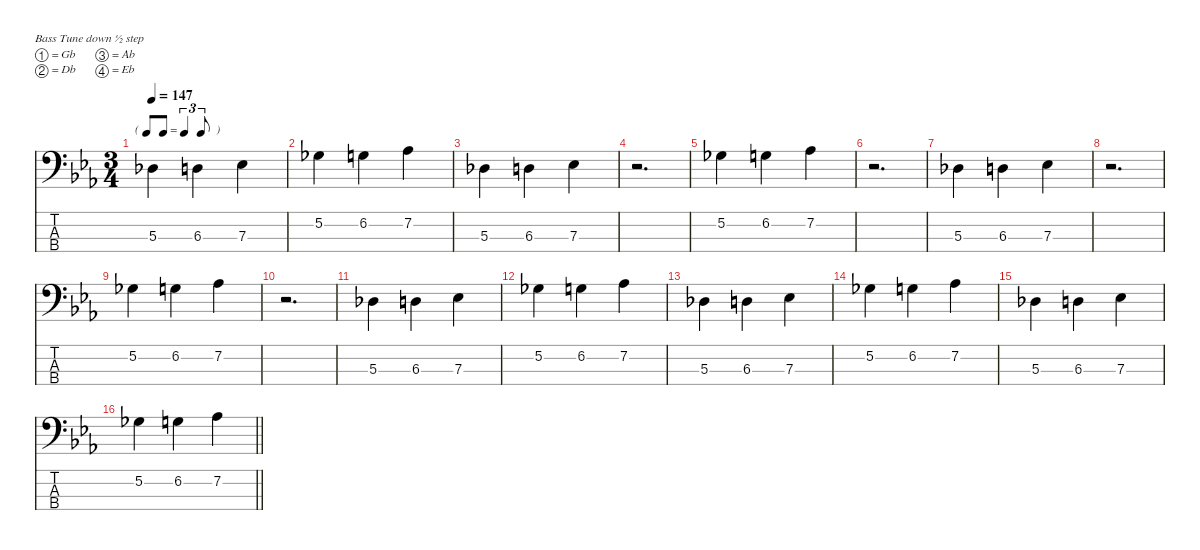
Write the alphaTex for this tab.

\defaultSystemsLayout 4
\hideDynamics
\bracketExtendMode nobrackets
\singleTrackTrackNamePolicy hidden
\multiTrackTrackNamePolicy hidden
\firstSystemTrackNameMode fullname
\firstSystemTrackNameOrientation horizontal
\otherSystemsTrackNameOrientation horizontal
\track ("Bass" "el.bs.") {defaultSystemsLayout 8 instrument electricbassfinger}
\staff {score tabs}
\tuning (Gb2 Db2 Ab1 Eb1)
\ts (3 4)
\tf triplet8th
\tempo 147
\clef f4
\ks eb
5.3{acc b}.4{dy f beam Down} 6.3{acc forcenatural}.4{beam Down} 7.3{acc b}.4{beam Down} |
5.2{acc b}.4{beam Down} 6.2{acc forcenatural}.4{beam Down} 7.2{acc b}.4{beam Down} |
5.3{acc b}.4{beam Down} 6.3{acc forcenatural}.4{beam Down} 7.3{acc b}.4{beam Down} |
r.2{d beam Down} |
5.2{acc b}.4{beam Down} 6.2{acc forcenatural}.4{beam Down} 7.2{acc b}.4{beam Down} |
r.2{d beam Down} |
5.3{acc b}.4{beam Down} 6.3{acc forcenatural}.4{beam Down} 7.3{acc b}.4{beam Down} |
r.2{d beam Down} |
5.2{acc b}.4{beam Down} 6.2{acc forcenatural}.4{beam Down} 7.2{acc b}.4{beam Down} |
r.2{d beam Down} |
5.3{acc b}.4{beam Down} 6.3{acc forcenatural}.4{beam Down} 7.3{acc b}.4{beam Down} |
5.2{acc b}.4{beam Down} 6.2{acc forcenatural}.4{beam Down} 7.2{acc b}.4{beam Down} |
5.3{acc b}.4{beam Down} 6.3{acc forcenatural}.4{beam Down} 7.3{acc b}.4{beam Down} |
5.2{acc b}.4{beam Down} 6.2{acc forcenatural}.4{beam Down} 7.2{acc b}.4{beam Down} |
5.3{acc b}.4{beam Down} 6.3{acc forcenatural}.4{beam Down} 7.3{acc b}.4{beam Down} |
\barLineRight lightlight
5.2{acc b}.4{beam Down} 6.2{acc forcenatural}.4{beam Down} 7.2{acc b}.4{beam Down}
